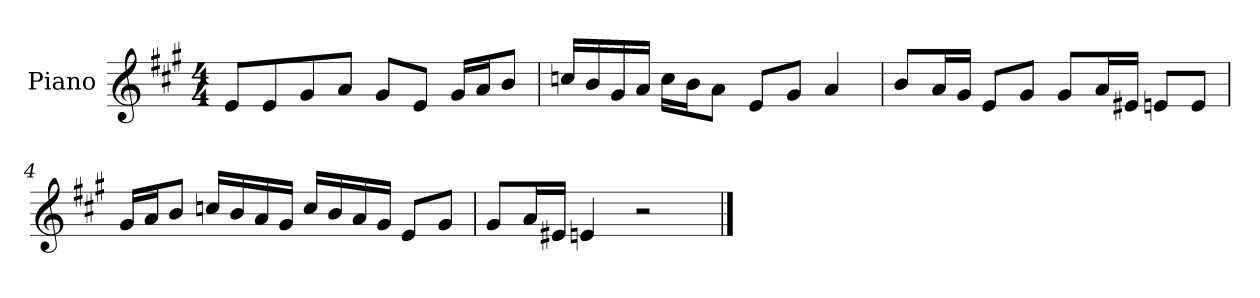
**kern
*part1
*staff1
*I"Piano
*I'P-no
*clefG2
*k[f#c#g#]
*M4/4
*MM90
=1
8e/L
8e/
8g#/
8a/J
8g#/L
8e/J
16g#/LL
16a/J
8b/J
=2
16ccn/LL
16b/
16g#/
16a/JJ
16cc\LL
16b\J
8a\J
8e/L
8g#/J
4a/
=3
8b/L
16a/L
16g#/JJ
8e/L
8g#/J
8g#/L
16a/L
16e#X/JJ
8en/L
8e/J
!!LO:LB:g=z
=4
16g#/LL
16a/J
8b/J
16ccn/LL
16b/
16a/
16g#/JJ
16cc/LL
16b/
16a/
16g#/JJ
8e/L
8g#/J
=5
8g#/L
16a/L
16e#X/JJ
4en/
2r
==
*-
